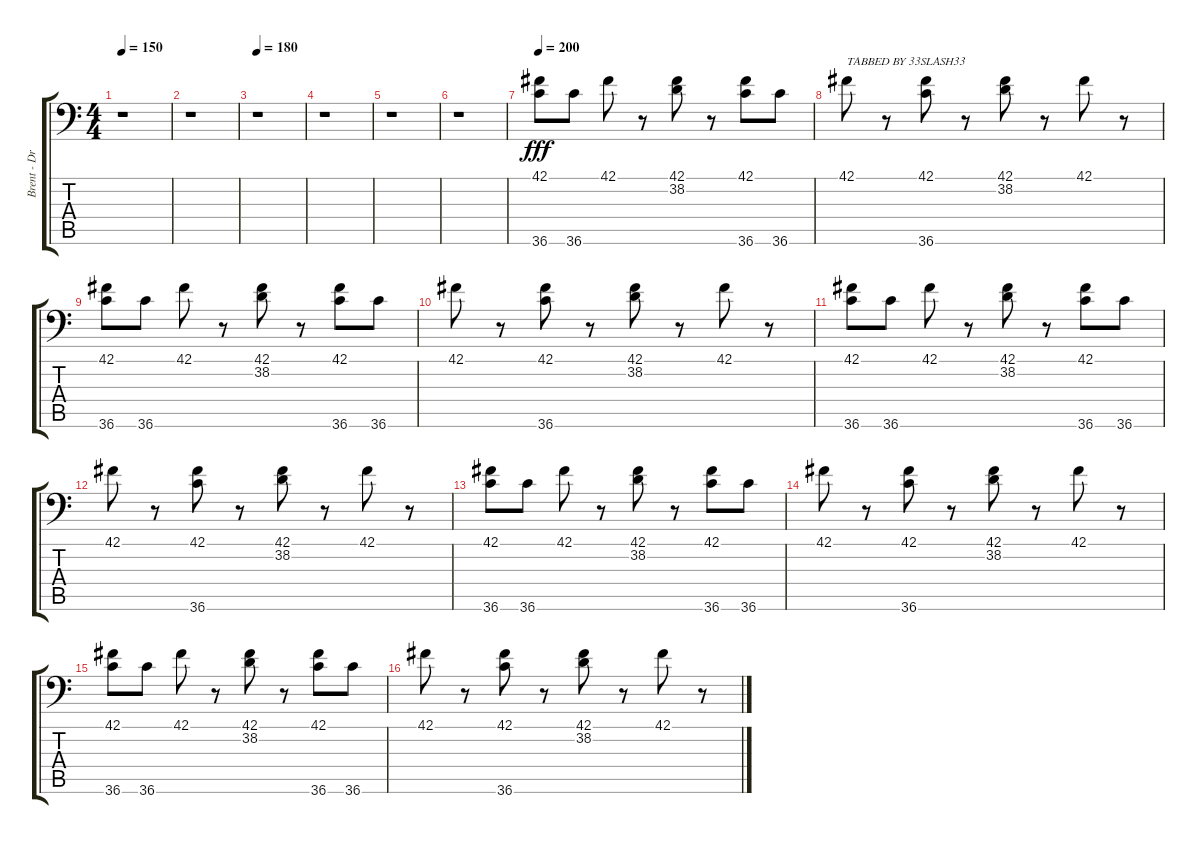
\track ("Brent - Drums" "Brent - Dr") {instrument acousticgrandpiano}
\staff {score tabs}
\tuning (C-1 C-1 C-1 C-1 C-1 C-1) {hide}
\ts (4 4)
\tempo 150
\clef f4
\ks c
r.1{dy fff} |
r.1 |
\tempo 180
r.1 |
r.1 |
r.1 |
r.1 |
\tempo 200
(42.1 36.6).8 36.6.8 42.1.8 r.8 (42.1 38.2).8 r.8 (42.1 36.6).8 36.6.8 |
42.1.8{txt "TABBED BY 33SLASH33"} r.8 (42.1 36.6).8 r.8 (42.1 38.2).8 r.8 42.1.8 r.8 |
(42.1 36.6).8 36.6.8 42.1.8 r.8 (42.1 38.2).8 r.8 (42.1 36.6).8 36.6.8 |
42.1.8 r.8 (42.1 36.6).8 r.8 (42.1 38.2).8 r.8 42.1.8 r.8 |
(42.1 36.6).8 36.6.8 42.1.8 r.8 (42.1 38.2).8 r.8 (42.1 36.6).8 36.6.8 |
42.1.8 r.8 (42.1 36.6).8 r.8 (42.1 38.2).8 r.8 42.1.8 r.8 |
(42.1 36.6).8 36.6.8 42.1.8 r.8 (42.1 38.2).8 r.8 (42.1 36.6).8 36.6.8 |
42.1.8 r.8 (42.1 36.6).8 r.8 (42.1 38.2).8 r.8 42.1.8 r.8 |
(42.1 36.6).8 36.6.8 42.1.8 r.8 (42.1 38.2).8 r.8 (42.1 36.6).8 36.6.8 |
42.1.8 r.8 (42.1 36.6).8 r.8 (42.1 38.2).8 r.8 42.1.8 r.8
